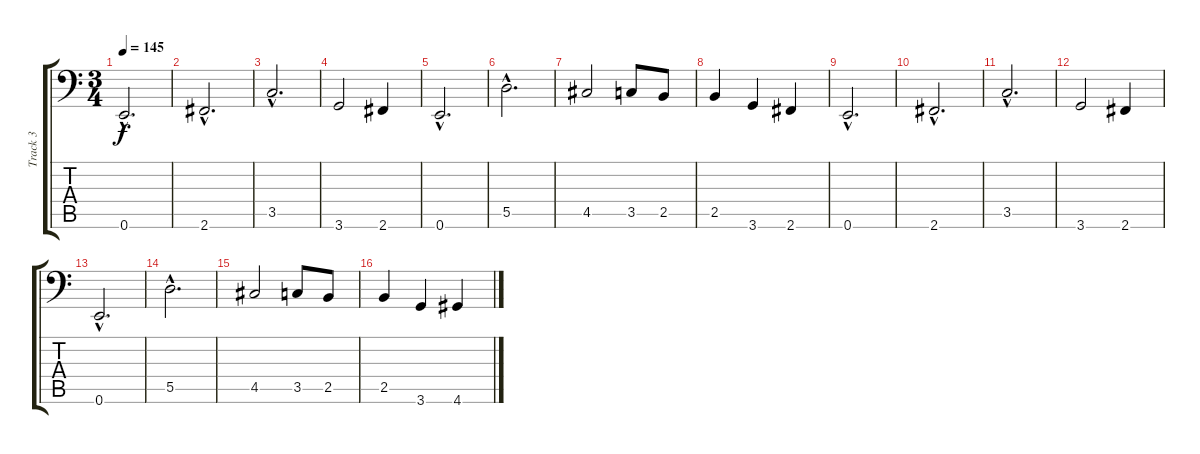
\track ("Track 3" "Track 3") {instrument acousticbass}
\staff {score tabs}
\tuning (E3 B2 G2 D2 A1 E1) {hide}
\ts (3 4)
\tempo 145
\clef f4
\ks c
0.6{hac}.2{d dy f} |
2.6{hac}.2{d} |
3.5{hac}.2{d} |
3.6.2 2.6.4 |
0.6{hac}.2{d} |
5.5{hac}.2{d} |
4.5.2 3.5.8 2.5.8 |
2.5.4 3.6.4 2.6.4 |
0.6{hac}.2{d} |
2.6{hac}.2{d} |
3.5{hac}.2{d} |
3.6.2 2.6.4 |
0.6{hac}.2{d} |
5.5{hac}.2{d} |
4.5.2 3.5.8 2.5.8 |
2.5.4 3.6.4 4.6.4
